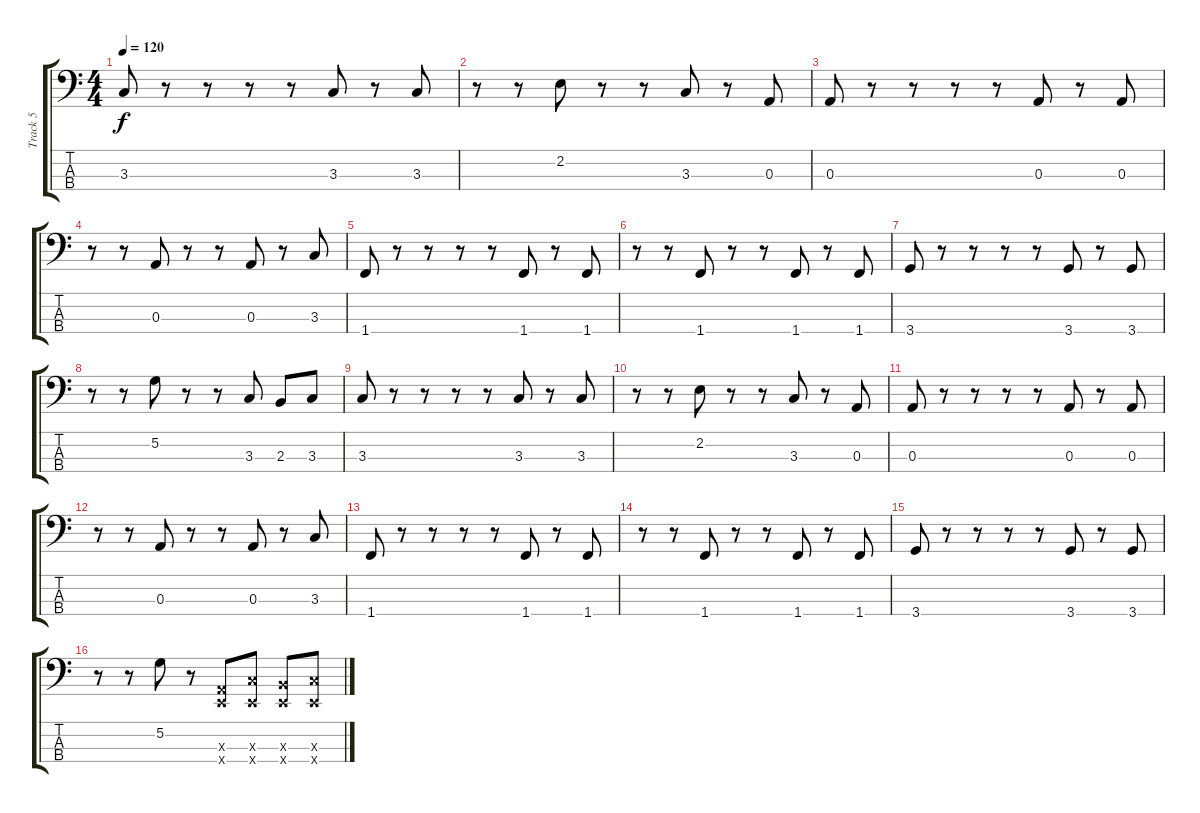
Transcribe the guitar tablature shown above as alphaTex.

\track ("Track 5" "Track 5") {instrument electricbassfinger}
\staff {score tabs}
\tuning (G2 D2 A1 E1) {hide}
\ts (4 4)
\tempo 120
\clef f4
\ks c
3.3.8{dy f} r.8 r.8 r.8 r.8 3.3.8 r.8 3.3.8 |
r.8 r.8 2.2.8 r.8 r.8 3.3.8 r.8 0.3.8 |
0.3.8 r.8 r.8 r.8 r.8 0.3.8 r.8 0.3.8 |
r.8 r.8 0.3.8 r.8 r.8 0.3.8 r.8 3.3.8 |
1.4.8 r.8 r.8 r.8 r.8 1.4.8 r.8 1.4.8 |
r.8 r.8 1.4.8 r.8 r.8 1.4.8 r.8 1.4.8 |
3.4.8 r.8 r.8 r.8 r.8 3.4.8 r.8 3.4.8 |
r.8 r.8 5.2.8 r.8 r.8 3.3.8 2.3.8 3.3.8 |
3.3.8 r.8 r.8 r.8 r.8 3.3.8 r.8 3.3.8 |
r.8 r.8 2.2.8 r.8 r.8 3.3.8 r.8 0.3.8 |
0.3.8 r.8 r.8 r.8 r.8 0.3.8 r.8 0.3.8 |
r.8 r.8 0.3.8 r.8 r.8 0.3.8 r.8 3.3.8 |
1.4.8 r.8 r.8 r.8 r.8 1.4.8 r.8 1.4.8 |
r.8 r.8 1.4.8 r.8 r.8 1.4.8 r.8 1.4.8 |
3.4.8 r.8 r.8 r.8 r.8 3.4.8 r.8 3.4.8 |
r.8 r.8 5.2.8 r.8 (0.3{x} 0.4{x}).8 (3.3{x} 0.4{x}).8 (2.3{x} 0.4{x}).8 (3.3{x} 0.4{x}).8
